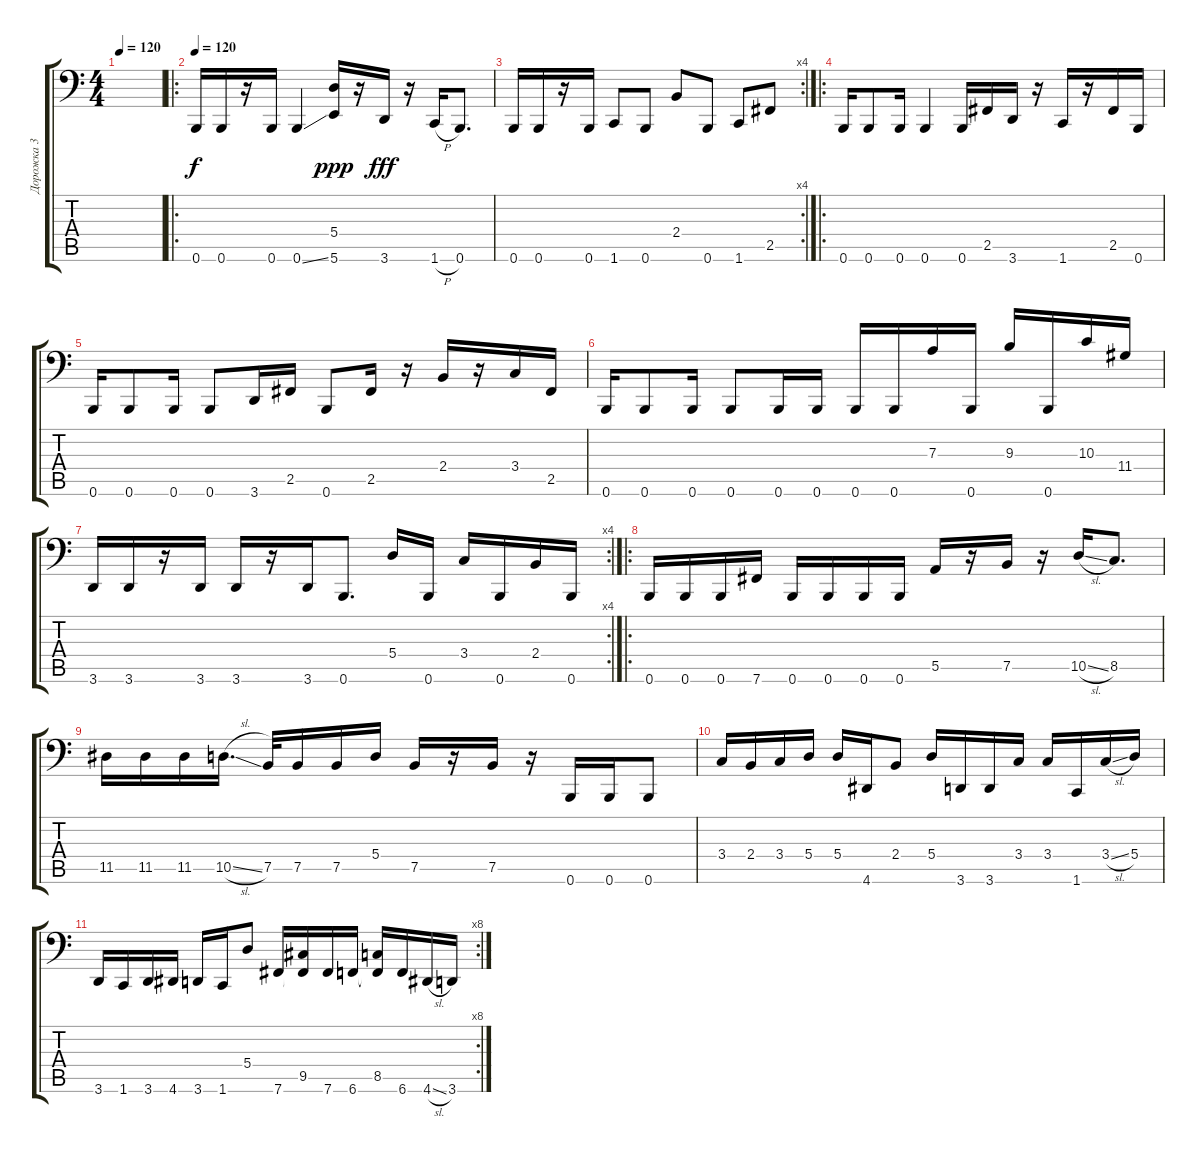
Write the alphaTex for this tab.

\track ("Дорожка 3" "Дорожка 3") {instrument slapbass2}
\staff {score tabs}
\tuning (B2 Gb2 D2 A1 E1 B0) {hide}
\ts (4 4)
\tempo 120
\clef f4
\ks c
|
\ro
\tempo 120
0.6.16 0.6.16 r.16 0.6.16 0.6{ss}.4 (5.4 5.6).16{dy ppp} r.16 3.6.16{dy fff} r.16 1.6{h}.16 0.6.8{d} |
\rc 4
0.6.16 0.6.16 r.16 0.6.16 1.6.8 0.6.8 2.4.8 0.6.8 1.6.8 2.5.8 |
\ro
0.6.16 0.6.8 0.6.16 0.6.4 0.6.16 2.5.16 3.6.16 r.16 1.6.16 r.16 2.5.16 0.6.16 |
0.6.16 0.6.8 0.6.16 0.6.8 3.6.16 2.5.16 0.6.8 2.5.16 r.16 2.4.16 r.16 3.4.16 2.5.16 |
0.6.16 0.6.8 0.6.16 0.6.8 0.6.16 0.6.16 0.6.16 0.6.16 7.3.16 0.6.16 9.3.16 0.6.16 10.3.16 11.4.16 |
\rc 4
3.6.16 3.6.16 r.16 3.6.16 3.6.16 r.16 3.6.16 0.6.8{d} 5.4.16 0.6.16 3.4.16 0.6.16 2.4.16 0.6.16 |
\ro
0.6.16 0.6.16 0.6.16 7.6.16 0.6.16 0.6.16 0.6.16 0.6.16 5.5.16 r.16 7.5.16 r.16 10.5{sl}.16 8.5.8{d} |
11.5.16 11.5.16 11.5.16 10.5{sl}.16{d} 7.5.32 7.5.16 7.5.16 5.4.16 7.5.16 r.16 7.5.16 r.16 0.6.16 0.6.16 0.6.8 |
3.4.16 2.4.16 3.4.16 5.4.16 5.4.16 4.6.16 2.4.8 5.4.16 3.6.16 3.6.16 3.4.16 3.4.16 1.6.16 3.4{sl}.16 5.4.16 |
\rc 8
3.6.16 1.6.16 3.6.16 4.6.16 3.6.16 1.6.16 5.4.8 7.6.16 (9.5 7.6{t}).16 7.6.16 6.6.16 (8.5 6.6{t}).16 6.6.16 4.6{sl}.16 3.6.16
